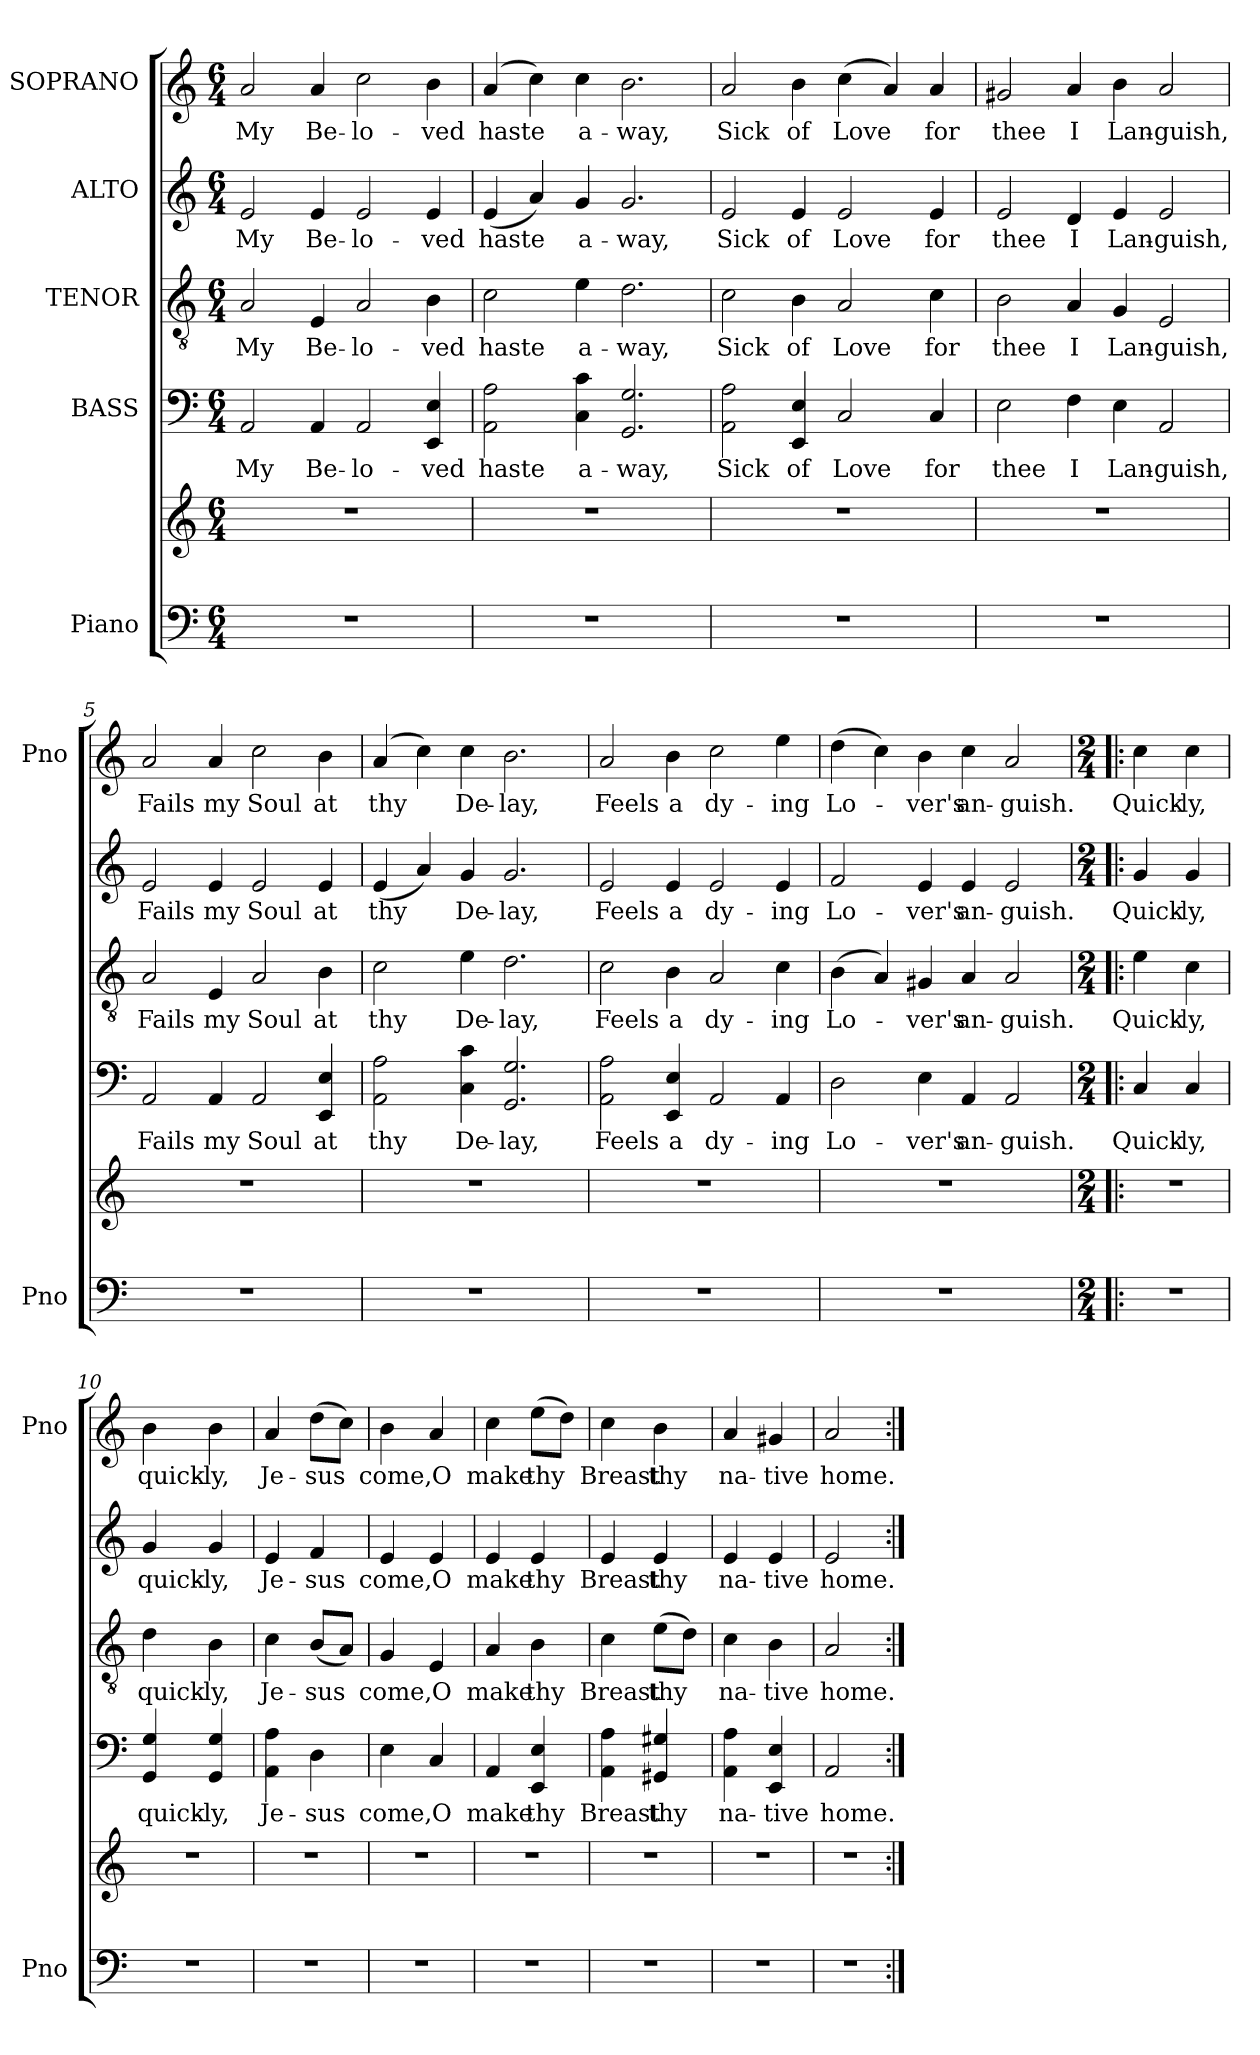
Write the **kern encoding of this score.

**kern	**kern	**kern	**text	**kern	**text	**kern	**text	**kern	**text
*part5	*part5	*part4	*part4	*part3	*part3	*part2	*part2	*part1	*part1
*staff6	*staff5	*staff4	*staff4	*staff3	*staff3	*staff2	*staff2	*staff1	*staff1
*I"Piano	*	*I"BASS	*	*I"TENOR	*	*I"ALTO	*	*I"SOPRANO	*
*I'Pno	*	*	*	*	*	*	*	*I'Pno	*
*clefF4	*clefG2	*clefF4	*	*clefGv2	*	*clefG2	*	*clefG2	*
*k[]	*k[]	*k[]	*	*k[]	*	*k[]	*	*k[]	*
*C:	*C:	*C:	*	*C:	*	*C:	*	*C:	*
*M6/4	*M6/4	*M6/4	*	*M6/4	*	*M6/4	*	*M6/4	*
*MM180	*MM180	*MM180	*	*MM180	*	*MM180	*	*MM180	*
=1	=1	=1	=1	=1	=1	=1	=1	=1	=1
1.r	1.r	2AA/	My	2A/	My	2e/	My	2a/	My
.	.	4AA/	Be-	4E/	Be-	4e/	Be-	4a/	Be-
.	.	2AA/	-lo-	2A/	-lo-	2e/	-lo-	2cc\	-lo-
.	.	4EE/ 4E/	-ved	4B\	-ved	4e/	-ved	4b\	-ved
=2	=2	=2	=2	=2	=2	=2	=2	=2	=2
1.r	1.r	2AA\ 2A\	haste	2c\	haste	(4e/	haste	(4a/	haste
.	.	.	.	.	.	4a/)	.	4cc\)	.
.	.	4C\ 4c\	a-	4e\	a-	4g/	a-	4cc\	a-
.	.	2.GG/ 2.G/	-way,	2.d\	-way,	2.g/	-way,	2.b\	-way,
=3	=3	=3	=3	=3	=3	=3	=3	=3	=3
1.r	1.r	2AA\ 2A\	Sick	2c\	Sick	2e/	Sick	2a/	Sick
.	.	4EE/ 4E/	of	4B\	of	4e/	of	4b\	of
.	.	2C/	Love	2A/	Love	2e/	Love	(4cc\	Love
.	.	.	.	.	.	.	.	4a/)	.
.	.	4C/	for	4c\	for	4e/	for	4a/	for
=4	=4	=4	=4	=4	=4	=4	=4	=4	=4
1.r	1.r	2E\	thee	2B\	thee	2e/	thee	2g#X/	thee
.	.	4F\	I	4A/	I	4d/	I	4a/	I
.	.	4E\	Lan-	4G/	Lan-	4e/	Lan-	4b\	Lan-
.	.	2AA/	-guish,	2E/	-guish,	2e/	-guish,	2a/	-guish,
!!LO:LB:g=z
=5	=5	=5	=5	=5	=5	=5	=5	=5	=5
1.r	1.r	2AA/	Fails	2A/	Fails	2e/	Fails	2a/	Fails
.	.	4AA/	my	4E/	my	4e/	my	4a/	my
.	.	2AA/	Soul	2A/	Soul	2e/	Soul	2cc\	Soul
.	.	4EE/ 4E/	at	4B\	at	4e/	at	4b\	at
=6	=6	=6	=6	=6	=6	=6	=6	=6	=6
1.r	1.r	2AA\ 2A\	thy	2c\	thy	(4e/	thy	(4a/	thy
.	.	.	.	.	.	4a/)	.	4cc\)	.
.	.	4C\ 4c\	De-	4e\	De-	4g/	De-	4cc\	De-
.	.	2.GG/ 2.G/	-lay,	2.d\	-lay,	2.g/	-lay,	2.b\	-lay,
=7	=7	=7	=7	=7	=7	=7	=7	=7	=7
1.r	1.r	2AA\ 2A\	Feels	2c\	Feels	2e/	Feels	2a/	Feels
.	.	4EE/ 4E/	a	4B\	a	4e/	a	4b\	a
.	.	2AA/	dy-	2A/	dy-	2e/	dy-	2cc\	dy-
.	.	4AA/	-ing	4c\	-ing	4e/	-ing	4ee\	-ing
=8	=8	=8	=8	=8	=8	=8	=8	=8	=8
1.r	1.r	2D\	Lo-	(4B\	Lo-	2f/	Lo-	(4dd\	Lo-
.	.	.	.	4A/)	.	.	.	4cc\)	.
.	.	4E\	-ver's	4G#X/	-ver's	4e/	-ver's	4b\	-ver's
.	.	4AA/	an-	4A/	an-	4e/	an-	4cc\	an-
.	.	2AA/	-guish.	2A/	-guish.	2e/	-guish.	2a/	-guish.
!!LO:LB:g=z
=9!|:	=9!|:	=9!|:	=9!|:	=9!|:	=9!|:	=9!|:	=9!|:	=9!|:	=9!|:
*M2/4	*M2/4	*M2/4	*	*M2/4	*	*M2/4	*	*M2/4	*
*	*	*	*	*	*	*	*	*MM120	*
2r	2r	4C/	Quick-	4e\	Quick-	4g/	Quick-	4cc\	Quick-
.	.	4C/	-ly,	4c\	-ly,	4g/	-ly,	4cc\	-ly,
=10	=10	=10	=10	=10	=10	=10	=10	=10	=10
2r	2r	4GG/ 4G/	quick-	4d\	quick-	4g/	quick-	4b\	quick-
.	.	4GG/ 4G/	-ly,	4B\	-ly,	4g/	-ly,	4b\	-ly,
=11	=11	=11	=11	=11	=11	=11	=11	=11	=11
2r	2r	4AA\ 4A\	Je-	4c\	Je-	4e/	Je-	4a/	Je-
.	.	4D\	-sus	(8B/L	-sus	4f/	-sus	(8dd\L	-sus
.	.	.	.	8A/J)	.	.	.	8cc\J)	.
=12	=12	=12	=12	=12	=12	=12	=12	=12	=12
2r	2r	4E\	come,	4G/	come,	4e/	come,	4b\	come,
.	.	4C/	O	4E/	O	4e/	O	4a/	O
=13	=13	=13	=13	=13	=13	=13	=13	=13	=13
2r	2r	4AA/	make	4A/	make	4e/	make	4cc\	make
.	.	4EE/ 4E/	thy	4B\	thy	4e/	thy	(8ee\L	thy
.	.	.	.	.	.	.	.	8dd\J)	.
=14	=14	=14	=14	=14	=14	=14	=14	=14	=14
2r	2r	4AA\ 4A\	Breast	4c\	Breast	4e/	Breast	4cc\	Breast
.	.	4GG#X/ 4G#X/	thy	(8e\L	thy	4e/	thy	4b\	thy
.	.	.	.	8d\J)	.	.	.	.	.
=15	=15	=15	=15	=15	=15	=15	=15	=15	=15
2r	2r	4AA\ 4A\	na-	4c\	na-	4e/	na-	4a/	na-
.	.	4EE/ 4E/	-tive	4B\	-tive	4e/	-tive	4g#X/	-tive
=16	=16	=16	=16	=16	=16	=16	=16	=16	=16
2r	2r	2AA/	home.	2A/	home.	2e/	home.	2a/	home.
=:|!	=:|!	=:|!	=:|!	=:|!	=:|!	=:|!	=:|!	=:|!	=:|!
*-	*-	*-	*-	*-	*-	*-	*-	*-	*-
